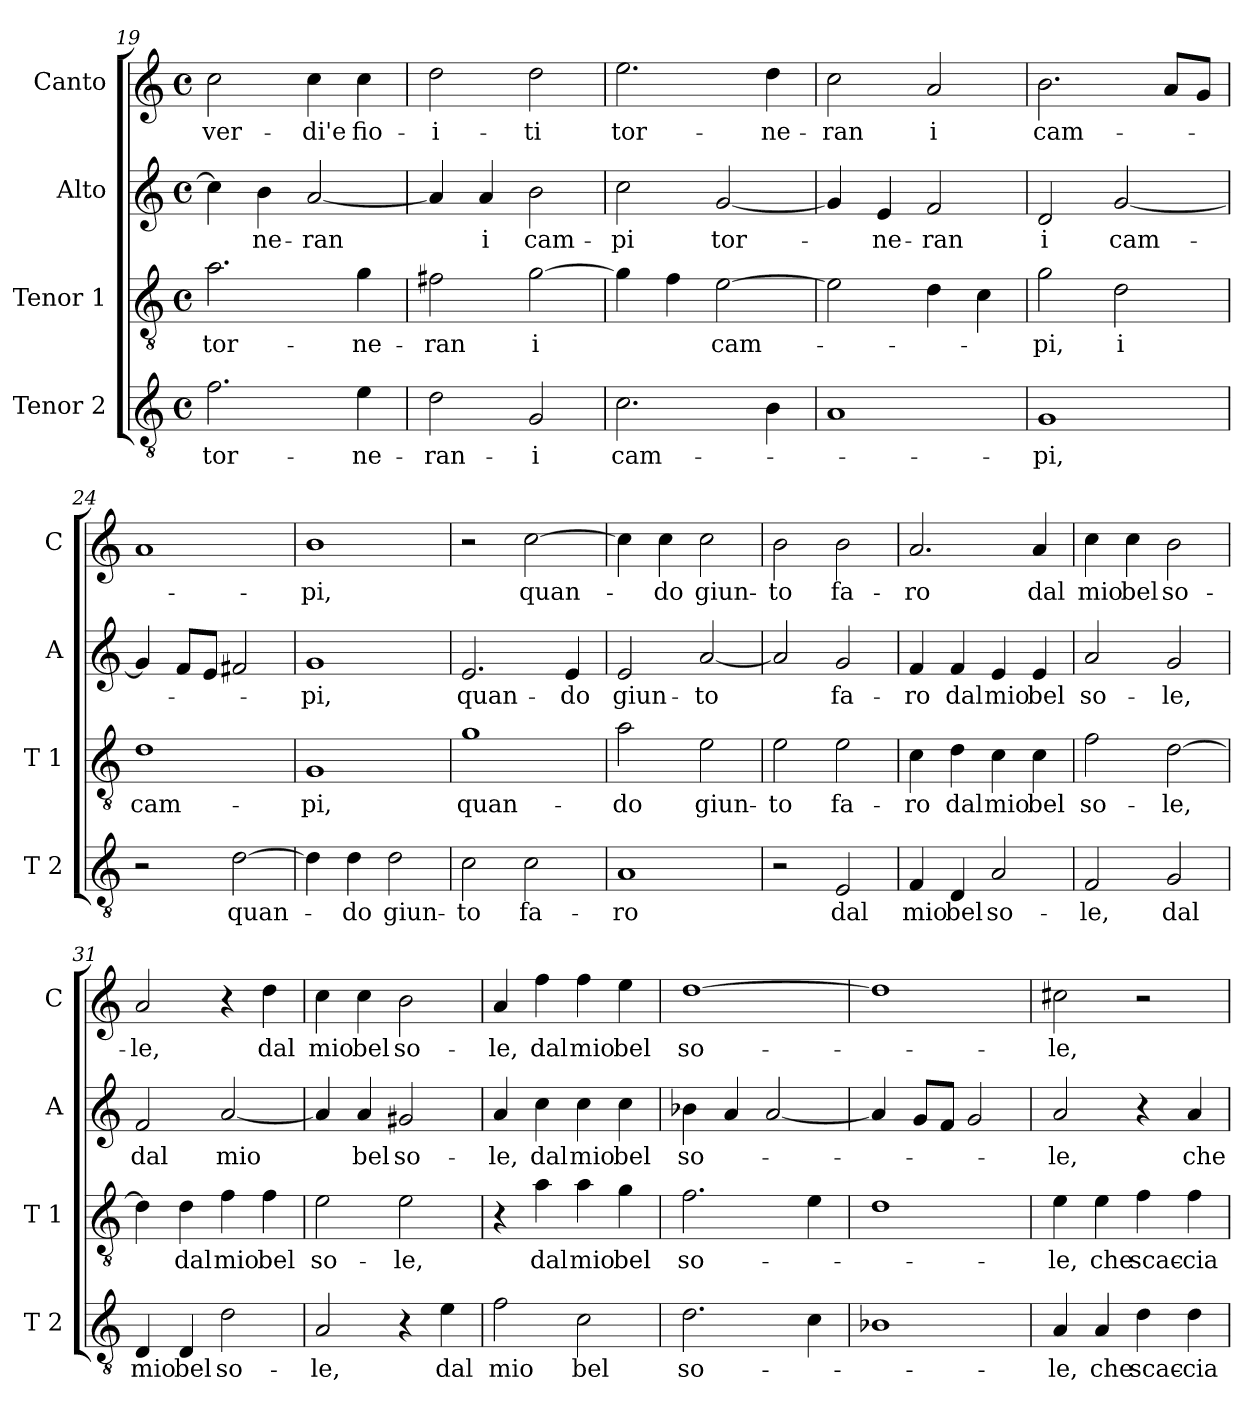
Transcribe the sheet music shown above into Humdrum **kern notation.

**kern	**text	**kern	**text	**kern	**text	**kern	**text
*part4	*part4	*part3	*part3	*part2	*part2	*part1	*part1
*staff4	*staff4	*staff3	*staff3	*staff2	*staff2	*staff1	*staff1
*I"Tenor 2	*	*I"Tenor 1	*	*I"Alto	*	*I"Canto	*
*I'T 2	*	*I'T 1	*	*I'A	*	*I'C	*
!!LO:PB:g=z
*clefGv2	*	*clefGv2	*	*clefG2	*	*clefG2	*
*k[]	*	*k[]	*	*k[]	*	*k[]	*
*C:	*	*C:	*	*C:	*	*C:	*
*M4/4	*	*M4/4	*	*M4/4	*	*M4/4	*
*met(c)	*	*met(c)	*	*met(c)	*	*met(c)	*
=19	=19	=19	=19	=19	=19	=19	=19
!	!LO:LY:b	!	!LO:LY:b	!	!	!	!LO:LY:b
2.f\	tor-	2.a\	tor-	4cc\]	.	2cc\	ver-
!	!	!	!	!	!LO:LY:b	!	!
.	.	.	.	4b\	-ne-	.	.
!	!	!	!	!	!LO:LY:b	!	!LO:LY:b
.	.	.	.	[2a/	-ran	4cc\	-di'e
!	!LO:LY:b	!	!LO:LY:b	!	!	!	!LO:LY:b
4e\	-ne-	4g\	-ne-	.	.	4cc\	fio-
=20	=20	=20	=20	=20	=20	=20	=20
!	!LO:LY:b	!	!LO:LY:b	!	!	!	!LO:LY:b
2d\	-ran-	2f#X\	-ran	4a/]	.	2dd\	-i-
!	!	!	!	!	!LO:LY:b	!	!
.	.	.	.	4a/	i	.	.
!	!LO:LY:b	!	!LO:LY:b	!	!LO:LY:b	!	!LO:LY:b
2G/	-i	[2g\	i	2b\	cam-	2dd\	-ti
=21	=21	=21	=21	=21	=21	=21	=21
!	!LO:LY:b	!	!	!	!LO:LY:b	!	!LO:LY:b
2.c\	cam-	4g\]	.	2cc\	-pi	2.ee\	tor-
.	.	4f\	.	.	.	.	.
!	!	!	!LO:LY:b	!	!LO:LY:b	!	!
.	.	[2e\	cam-	[2g/	tor-	.	.
!	!	!	!	!	!	!	!LO:LY:b
4B\	.	.	.	.	.	4dd\	-ne-
=22	=22	=22	=22	=22	=22	=22	=22
!	!	!	!	!	!	!	!LO:LY:b
1A	.	2e\]	.	4g/]	.	2cc\	-ran
!	!	!	!	!	!LO:LY:b	!	!
.	.	.	.	4e/	-ne-	.	.
!	!	!	!	!	!LO:LY:b	!	!LO:LY:b
.	.	4d\	.	2f/	-ran	2a/	i
.	.	4c\	.	.	.	.	.
=23	=23	=23	=23	=23	=23	=23	=23
!	!LO:LY:b	!	!LO:LY:b	!	!LO:LY:b	!	!LO:LY:b
1G	-pi,	2g\	-pi,	2d/	i	2.b\	cam-
!	!	!	!LO:LY:b	!	!LO:LY:b	!	!
.	.	2d\	i	[2g/	cam-	.	.
.	.	.	.	.	.	8a/L	.
.	.	.	.	.	.	8g/J	.
=24	=24	=24	=24	=24	=24	=24	=24
!	!	!	!LO:LY:b	!	!	!	!
2r	.	1d	cam-	4g/]	.	1a	.
.	.	.	.	8f/L	.	.	.
.	.	.	.	8e/J	.	.	.
!	!LO:LY:b	!	!	!	!	!	!
[2d\	quan-	.	.	2f#X/	.	.	.
!!LO:LB:g=z
=25	=25	=25	=25	=25	=25	=25	=25
!	!	!	!LO:LY:b	!	!LO:LY:b	!	!LO:LY:b
4d\]	.	1G	-pi,	1g	-pi,	1b	-pi,
!	!LO:LY:b	!	!	!	!	!	!
4d\	-do	.	.	.	.	.	.
!	!LO:LY:b	!	!	!	!	!	!
2d\	giun-	.	.	.	.	.	.
=26	=26	=26	=26	=26	=26	=26	=26
!	!LO:LY:b	!	!LO:LY:b	!	!LO:LY:b	!	!
2c\	-to	1g	quan-	2.e/	quan-	2r	.
!	!LO:LY:b	!	!	!	!	!	!LO:LY:b
2c\	fa-	.	.	.	.	[2cc\	quan-
!	!	!	!	!	!LO:LY:b	!	!
.	.	.	.	4e/	-do	.	.
=27	=27	=27	=27	=27	=27	=27	=27
!	!LO:LY:b	!	!LO:LY:b	!	!LO:LY:b	!	!
1A	-ro	2a\	-do	2e/	giun-	4cc\]	.
!	!	!	!	!	!	!	!LO:LY:b
.	.	.	.	.	.	4cc\	-do
!	!	!	!LO:LY:b	!	!LO:LY:b	!	!LO:LY:b
.	.	2e\	giun-	[2a/	-to	2cc\	giun-
=28	=28	=28	=28	=28	=28	=28	=28
!	!	!	!LO:LY:b	!	!	!	!LO:LY:b
2r	.	2e\	-to	2a/]	.	2b\	-to
!	!LO:LY:b	!	!LO:LY:b	!	!LO:LY:b	!	!LO:LY:b
2E/	dal	2e\	fa-	2g/	fa-	2b\	fa-
=29	=29	=29	=29	=29	=29	=29	=29
!	!LO:LY:b	!	!LO:LY:b	!	!LO:LY:b	!	!LO:LY:b
4F/	mio	4c\	-ro	4f/	-ro	2.a/	-ro
!	!LO:LY:b	!	!LO:LY:b	!	!LO:LY:b	!	!
4D/	bel	4d\	dal	4f/	dal	.	.
!	!LO:LY:b	!	!LO:LY:b	!	!LO:LY:b	!	!
2A/	so-	4c\	mio	4e/	mio	.	.
!	!	!	!LO:LY:b	!	!LO:LY:b	!	!LO:LY:b
.	.	4c\	bel	4e/	bel	4a/	dal
=30	=30	=30	=30	=30	=30	=30	=30
!	!LO:LY:b	!	!LO:LY:b	!	!LO:LY:b	!	!LO:LY:b
2F/	-le,	2f\	so-	2a/	so-	4cc\	mio
!	!	!	!	!	!	!	!LO:LY:b
.	.	.	.	.	.	4cc\	bel
!	!LO:LY:b	!	!LO:LY:b	!	!LO:LY:b	!	!LO:LY:b
2G/	dal	[2d\	-le,	2g/	-le,	2b\	so-
!!LO:LB:g=z
=31	=31	=31	=31	=31	=31	=31	=31
!	!LO:LY:b	!	!	!	!LO:LY:b	!	!LO:LY:b
4D/	mio	4d\]	.	2f/	dal	2a/	-le,
!	!LO:LY:b	!	!LO:LY:b	!	!	!	!
4D/	bel	4d\	dal	.	.	.	.
!	!LO:LY:b	!	!LO:LY:b	!	!LO:LY:b	!	!
2d\	so-	4f\	mio	[2a/	mio	4r	.
!	!	!	!LO:LY:b	!	!	!	!LO:LY:b
.	.	4f\	bel	.	.	4dd\	dal
=32	=32	=32	=32	=32	=32	=32	=32
!	!LO:LY:b	!	!LO:LY:b	!	!	!	!LO:LY:b
2A/	-le,	2e\	so-	4a/]	.	4cc\	mio
!	!	!	!	!	!LO:LY:b	!	!LO:LY:b
.	.	.	.	4a/	bel	4cc\	bel
!	!	!	!LO:LY:b	!	!LO:LY:b	!	!LO:LY:b
4r	.	2e\	-le,	2g#X/	so-	2b\	so-
!	!LO:LY:b	!	!	!	!	!	!
4e\	dal	.	.	.	.	.	.
=33	=33	=33	=33	=33	=33	=33	=33
!	!LO:LY:b	!	!	!	!LO:LY:b	!	!LO:LY:b
2f\	mio	4r	.	4a/	-le,	4a/	-le,
!	!	!	!LO:LY:b	!	!LO:LY:b	!	!LO:LY:b
.	.	4a\	dal	4cc\	dal	4ff\	dal
!	!LO:LY:b	!	!LO:LY:b	!	!LO:LY:b	!	!LO:LY:b
2c\	bel	4a\	mio	4cc\	mio	4ff\	mio
!	!	!	!LO:LY:b	!	!LO:LY:b	!	!LO:LY:b
.	.	4g\	bel	4cc\	bel	4ee\	bel
=34	=34	=34	=34	=34	=34	=34	=34
!	!LO:LY:b	!	!LO:LY:b	!	!LO:LY:b	!	!LO:LY:b
2.d\	so-	2.f\	so-	4b-X\	so-	[1dd	so-
.	.	.	.	4a/	.	.	.
.	.	.	.	[2a/	.	.	.
4c\	.	4e\	.	.	.	.	.
=35	=35	=35	=35	=35	=35	=35	=35
1B-X	.	1d	.	4a/]	.	1dd]	.
.	.	.	.	8g/L	.	.	.
.	.	.	.	8f/J	.	.	.
.	.	.	.	2g/	.	.	.
=36	=36	=36	=36	=36	=36	=36	=36
!	!LO:LY:b	!	!LO:LY:b	!	!LO:LY:b	!	!LO:LY:b
4A/	-le,	4e\	-le,	2a/	-le,	2cc#X\	-le,
!	!LO:LY:b	!	!LO:LY:b	!	!	!	!
4A/	che	4e\	che	.	.	.	.
!	!LO:LY:b	!	!LO:LY:b	!	!	!	!
4d\	scac-	4f\	scac-	4r	.	2r	.
!	!LO:LY:b	!	!LO:LY:b	!	!LO:LY:b	!	!
4d\	-cia-	4f\	-cia-	4a/	che	.	.
=	=	=	=	=	=	=	=
*-	*-	*-	*-	*-	*-	*-	*-
